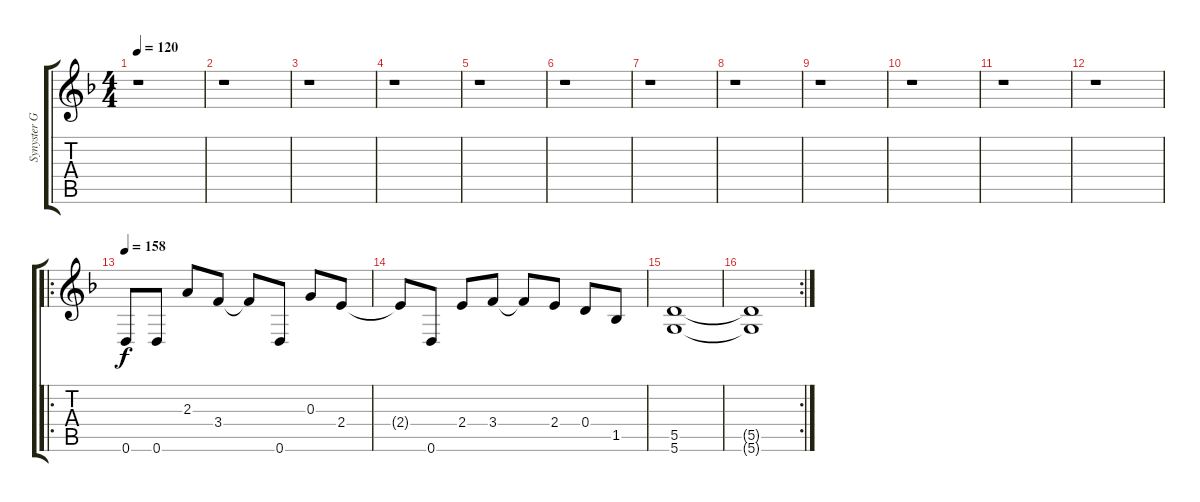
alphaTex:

\track ("Synyster Gates" "Synyster G") {instrument distortionguitar}
\staff {score tabs}
\tuning (E4 B3 G3 D3 A2 D2) {hide}
\ts (4 4)
\tempo 120
\clef g2
\ks f
r.1{dy f} |
r.1 |
r.1 |
r.1 |
r.1 |
r.1 |
r.1 |
r.1 |
r.1 |
r.1 |
r.1 |
r.1 |
\ro
\tempo 158
0.6.8 0.6.8 2.3.8 3.4.8 3.4{t}.8 0.6.8 0.3.8 2.4.8 |
2.4{t}.8 0.6.8 2.4.8 3.4.8 3.4{t}.8 2.4.8 0.4.8 1.5.8 |
(5.5 5.6).1 |
\rc 2
(5.5{t} 5.6{t}).1
